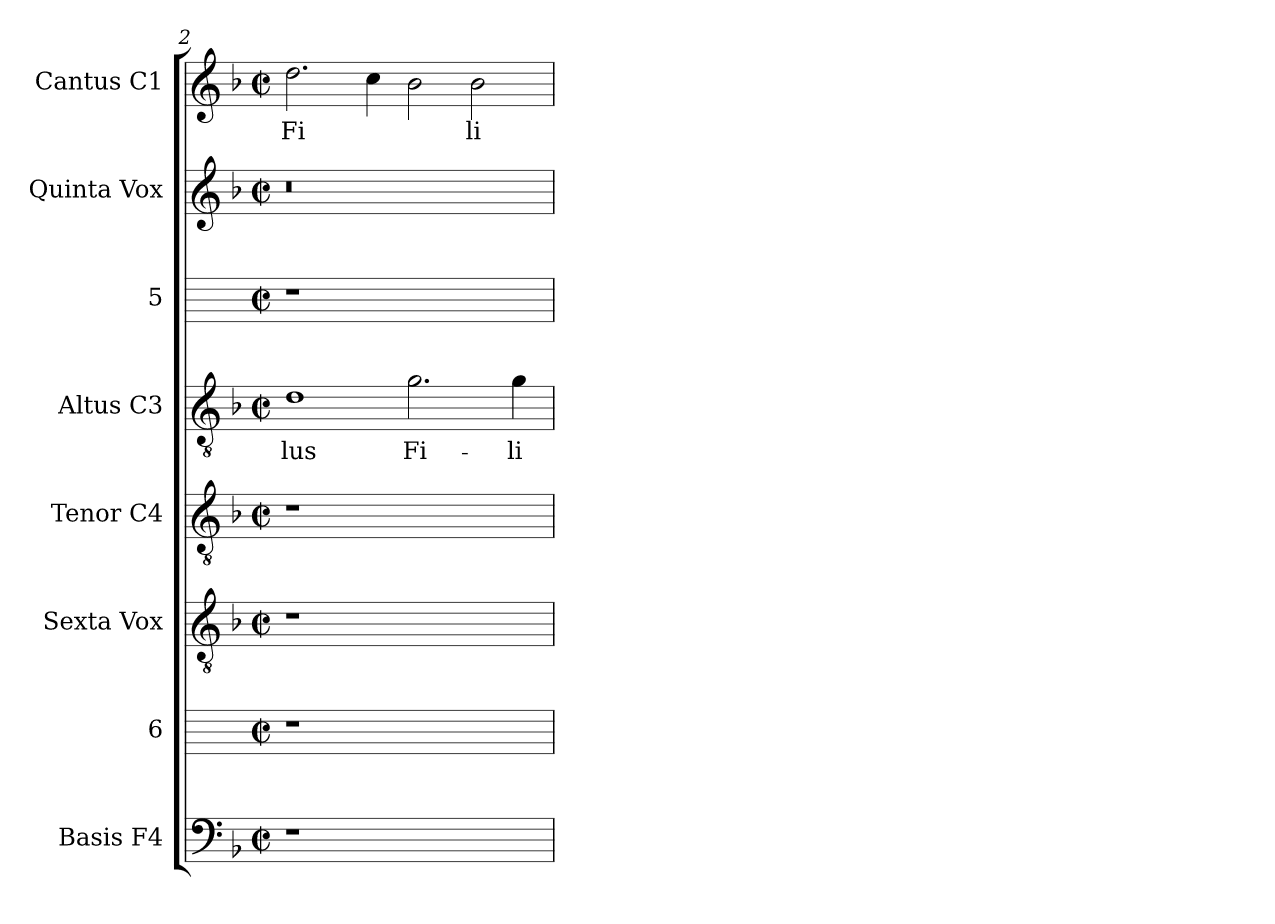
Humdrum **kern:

**kern	**kern	**kern	**kern	**kern	**text	**kern	**kern	**kern	**text
*part8	*part7	*part6	*part5	*part4	*part4	*part3	*part2	*part1	*part1
*staff8	*staff7	*staff6	*staff5	*staff4	*staff4	*staff3	*staff2	*staff1	*staff1
*I"Basis  F4	*I"6	*I"Sexta  Vox	*I"Tenor  C4	*I"Altus  C3	*	*I"5	*I"Quinta  Vox	*I"Cantus  C1	*
*I'B	*	*	*I'T	*I'A	*	*	*	*I'C	*
*clefF4	*	*clefGv2	*clefGv2	*clefGv2	*	*	*clefG2	*clefG2	*
*k[b-]	*k[]	*k[b-]	*k[b-]	*k[b-]	*	*k[]	*k[b-]	*k[b-]	*
*F:	*C:	*F:	*F:	*F:	*	*C:	*F:	*F:	*
*M2/2	*M2/2	*M2/2	*M2/2	*M2/2	*	*M2/2	*M2/2	*M2/2	*
*met(c|)	*met(c|)	*met(c|)	*met(c|)	*met(c|)	*	*met(c|)	*met(c|)	*met(c|)	*
=2	=2	=2	=2	=2	=2	=2	=2	=2	=2
!	!	!	!	!	!LO:LY:b:cj	!	!	!	!LO:LY:b:cj
1r	1r	1r	1r	1d	-lus	1r	0r	2.dd\	Fi-
!	!	!	!	!	!	!	!	!	!LO:LY:b:cj
.	.	.	.	.	.	.	.	4cc\	--
!	!	!	!	!	!LO:LY:b:cj	!	!	!	!LO:LY:b:cj
1ryy	1ryy	1ryy	1ryy	2.g\	Fi-	1ryy	.	2b-\	--
!	!	!	!	!	!	!	!	!	!LO:LY:b:cj
.	.	.	.	.	.	.	.	2b-\	-li-
!	!	!	!	!	!LO:LY:b:cj	!	!	!	!
.	.	.	.	4g\	-li-	.	.	.	.
=	=	=	=	=	=	=	=	=	=
*-	*-	*-	*-	*-	*-	*-	*-	*-	*-
